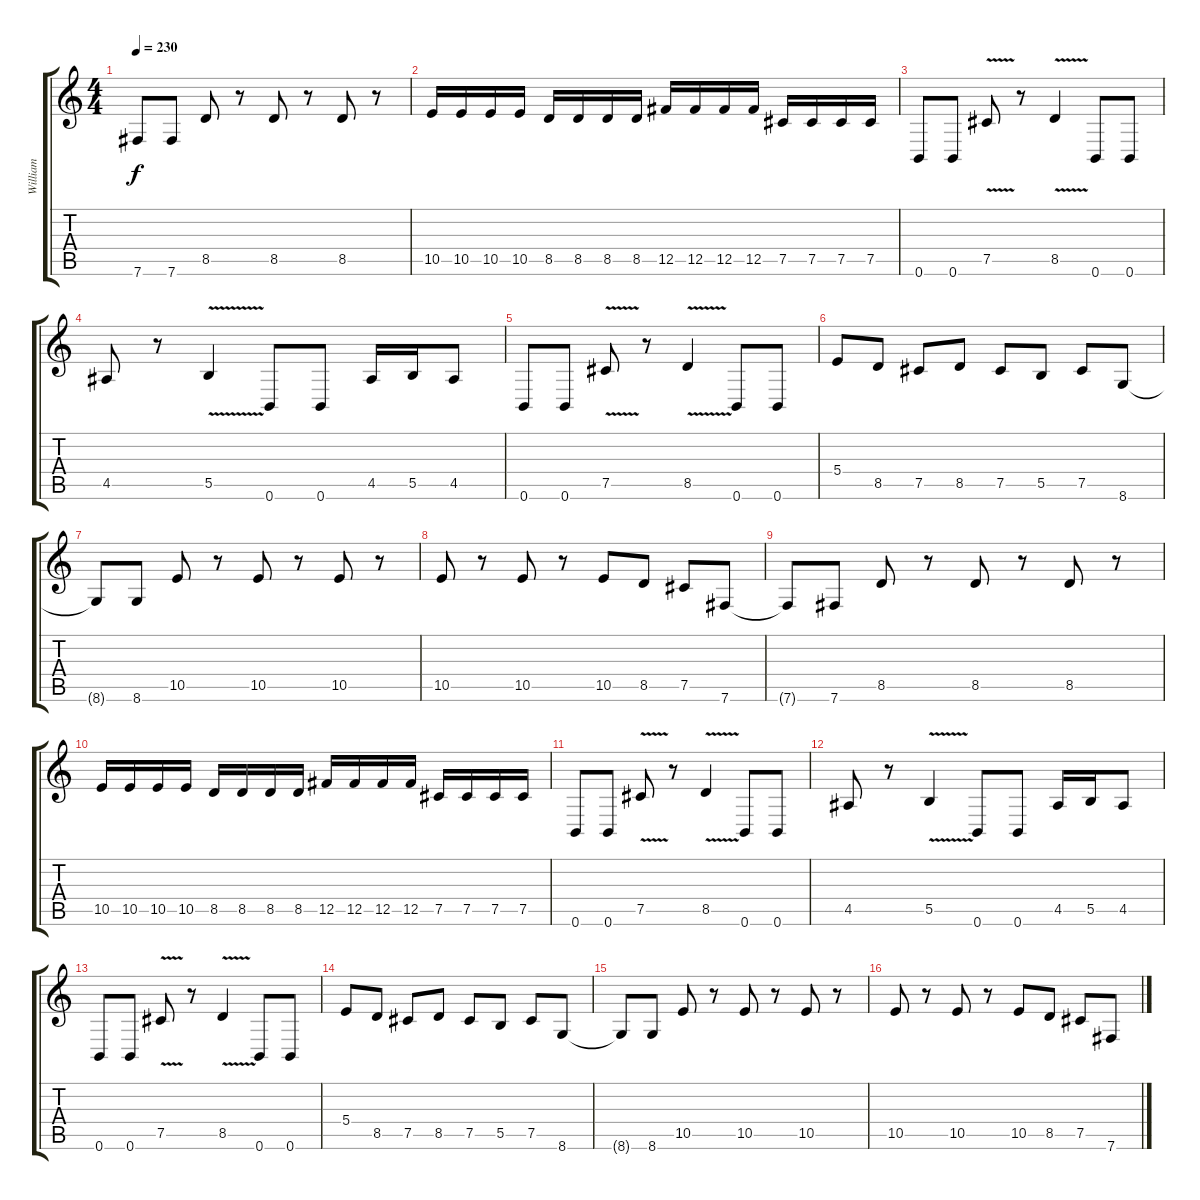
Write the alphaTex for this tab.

\track ("William" "William") {instrument distortionguitar}
\staff {score tabs}
\tuning (Db4 Ab3 E3 B2 Gb2 B1) {hide}
\ts (4 4)
\tempo 230
\clef g2
\ks c
7.6{t}.8{dy f} 7.6.8 8.5.8 r.8 8.5.8 r.8 8.5.8 r.8 |
10.5.16 10.5.16 10.5.16 10.5.16 8.5.16 8.5.16 8.5.16 8.5.16 12.5.16 12.5.16 12.5.16 12.5.16 7.5.16 7.5.16 7.5.16 7.5.16 |
0.6.8 0.6.8 7.5{v}.8 r.8 8.5{v}.4 0.6.8 0.6.8 |
4.5.8 r.8 5.5{v}.4 0.6.8 0.6.8 4.5.16 5.5.16 4.5.8 |
0.6.8 0.6.8 7.5{v}.8 r.8 8.5{v}.4 0.6.8 0.6.8 |
5.4.8 8.5.8 7.5.8 8.5.8 7.5.8 5.5.8 7.5.8 8.6.8 |
8.6{t}.8 8.6.8 10.5.8 r.8 10.5.8 r.8 10.5.8 r.8 |
10.5.8 r.8 10.5.8 r.8 10.5.8 8.5.8 7.5.8 7.6.8 |
7.6{t}.8 7.6.8 8.5.8 r.8 8.5.8 r.8 8.5.8 r.8 |
10.5.16 10.5.16 10.5.16 10.5.16 8.5.16 8.5.16 8.5.16 8.5.16 12.5.16 12.5.16 12.5.16 12.5.16 7.5.16 7.5.16 7.5.16 7.5.16 |
0.6.8 0.6.8 7.5{v}.8 r.8 8.5{v}.4 0.6.8 0.6.8 |
4.5.8 r.8 5.5{v}.4 0.6.8 0.6.8 4.5.16 5.5.16 4.5.8 |
0.6.8 0.6.8 7.5{v}.8 r.8 8.5{v}.4 0.6.8 0.6.8 |
5.4.8 8.5.8 7.5.8 8.5.8 7.5.8 5.5.8 7.5.8 8.6.8 |
8.6{t}.8 8.6.8 10.5.8 r.8 10.5.8 r.8 10.5.8 r.8 |
10.5.8 r.8 10.5.8 r.8 10.5.8 8.5.8 7.5.8 7.6.8
